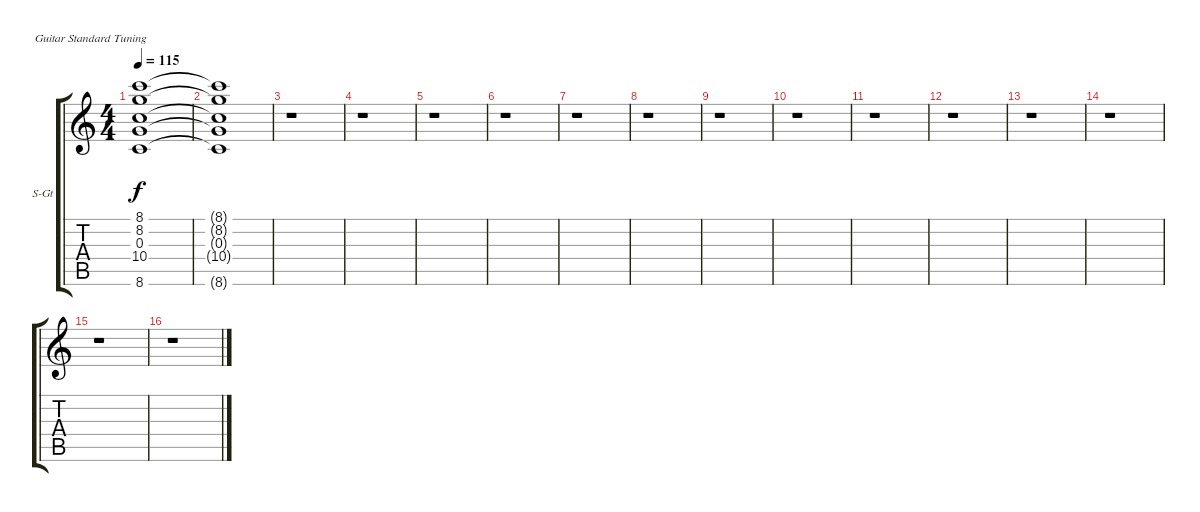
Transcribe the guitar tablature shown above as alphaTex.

\bracketExtendMode groupsimilarinstruments
\firstSystemTrackNameOrientation horizontal
\otherSystemsTrackNameOrientation horizontal
\track ("Keyboards" "S-Gt") {instrument fx7echoes}
\staff {score tabs}
\tuning (E4 B3 G3 D3 A2 E2)
\displaytranspose 12
\ts (4 4)
\tempo 115
\clef g2
\ks c
(8.1 8.2 0.3 10.4 8.6).1{dy f} |
(8.1{t} 8.2{t} 0.3{t} 10.4{t} 8.6{t}).1 |
r.1 |
r.1 |
r.1 |
r.1 |
r.1 |
r.1 |
r.1 |
r.1 |
r.1 |
r.1 |
r.1 |
r.1 |
r.1 |
r.1
